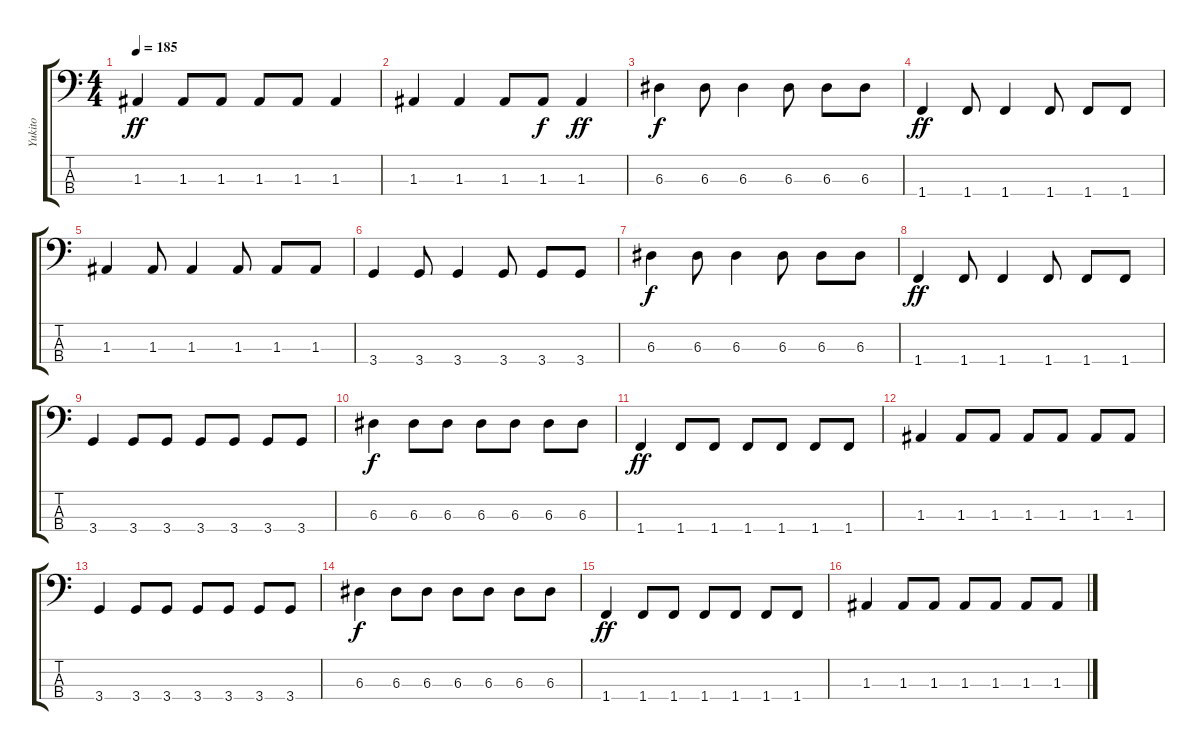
\track ("Yukito" "Yukito") {instrument electricbassfinger}
\staff {score tabs}
\tuning (G2 D2 A1 E1) {hide}
\ts (4 4)
\tempo 185
\clef f4
\ks c
1.3.4{dy ff} 1.3.8 1.3.8 1.3.8 1.3.8 1.3.4 |
1.3.4 1.3.4 1.3.8 1.3.8{dy f} 1.3.4{dy ff} |
6.3.4{dy f} 6.3.8 6.3.4 6.3.8 6.3.8 6.3.8 |
1.4.4{dy ff} 1.4.8 1.4.4 1.4.8 1.4.8 1.4.8 |
1.3.4 1.3.8 1.3.4 1.3.8 1.3.8 1.3.8 |
3.4.4 3.4.8 3.4.4 3.4.8 3.4.8 3.4.8 |
6.3.4{dy f} 6.3.8 6.3.4 6.3.8 6.3.8 6.3.8 |
1.4.4{dy ff} 1.4.8 1.4.4 1.4.8 1.4.8 1.4.8 |
3.4.4 3.4.8 3.4.8 3.4.8 3.4.8 3.4.8 3.4.8 |
6.3.4{dy f} 6.3.8 6.3.8 6.3.8 6.3.8 6.3.8 6.3.8 |
1.4.4{dy ff} 1.4.8 1.4.8 1.4.8 1.4.8 1.4.8 1.4.8 |
1.3.4 1.3.8 1.3.8 1.3.8 1.3.8 1.3.8 1.3.8 |
3.4.4 3.4.8 3.4.8 3.4.8 3.4.8 3.4.8 3.4.8 |
6.3.4{dy f} 6.3.8 6.3.8 6.3.8 6.3.8 6.3.8 6.3.8 |
1.4.4{dy ff} 1.4.8 1.4.8 1.4.8 1.4.8 1.4.8 1.4.8 |
1.3.4 1.3.8 1.3.8 1.3.8 1.3.8 1.3.8 1.3.8
